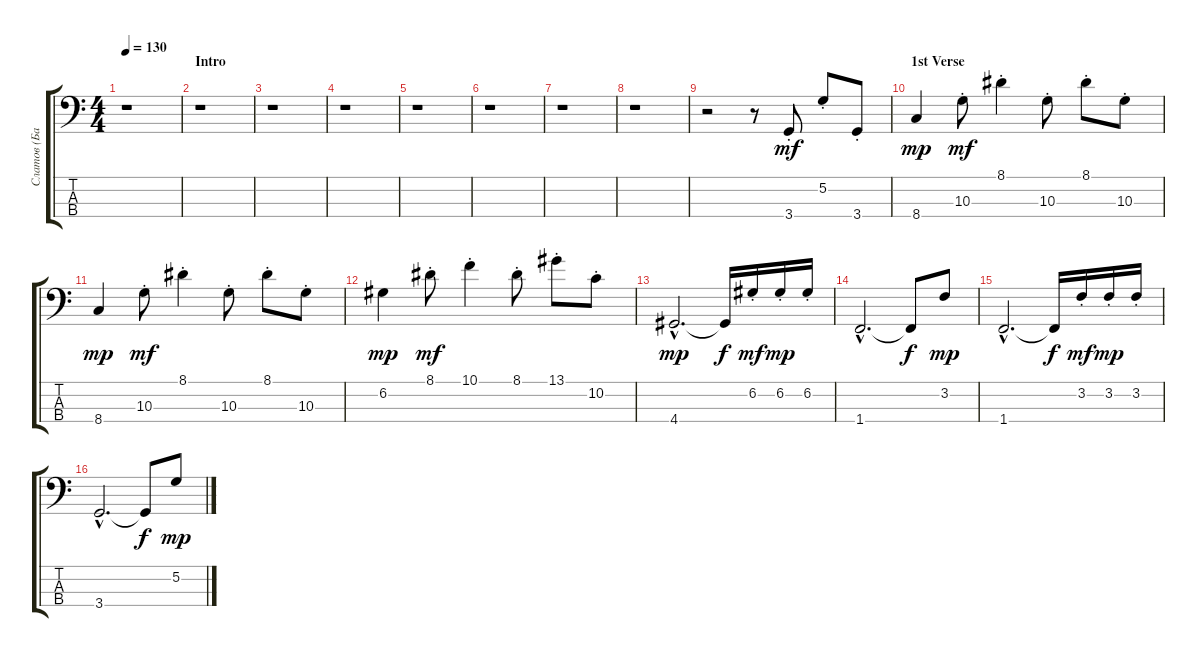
\track ("Слатов (Бас)" "Слатов (Ба") {instrument electricbassfinger}
\staff {score tabs}
\tuning (G2 D2 A1 E1) {hide}
\ts (4 4)
\tempo 130
\clef f4
\ks c
r.1{dy mf instrument electricbassfinger} |
\section ("" "Intro")
r.1 |
r.1 |
r.1 |
r.1 |
r.1 |
r.1 |
r.1 |
r.2 r.8 3.4{st}.8 5.2{st}.8 3.4{st}.8 |
\section ("" "1st Verse")
8.4.4{dy mp} 10.3{st}.8{dy mf} 8.1{st}.4 10.3{st}.8 8.1{st}.8 10.3{st}.8 |
8.4.4{dy mp} 10.3{st}.8{dy mf} 8.1{st}.4 10.3{st}.8 8.1{st}.8 10.3{st}.8 |
6.2.4{dy mp} 8.1{st}.8{dy mf} 10.1{st}.4 8.1{st}.8 13.1{st}.8 10.2{st}.8 |
4.4{hac}.2{d dy mp} 4.4{t}.16{dy f} 6.2{st}.16{dy mf} 6.2{st}.16{dy mp} 6.2{st}.16 |
1.4{hac}.2{d} 1.4{t}.8{dy f} 3.2.8{dy mp} |
1.4{hac}.2{d} 1.4{t}.16{dy f} 3.2{st}.16{dy mf} 3.2{st}.16{dy mp} 3.2{st}.16 |
3.4{hac}.2{d} 3.4{t}.8{dy f} 5.2.8{dy mp}
